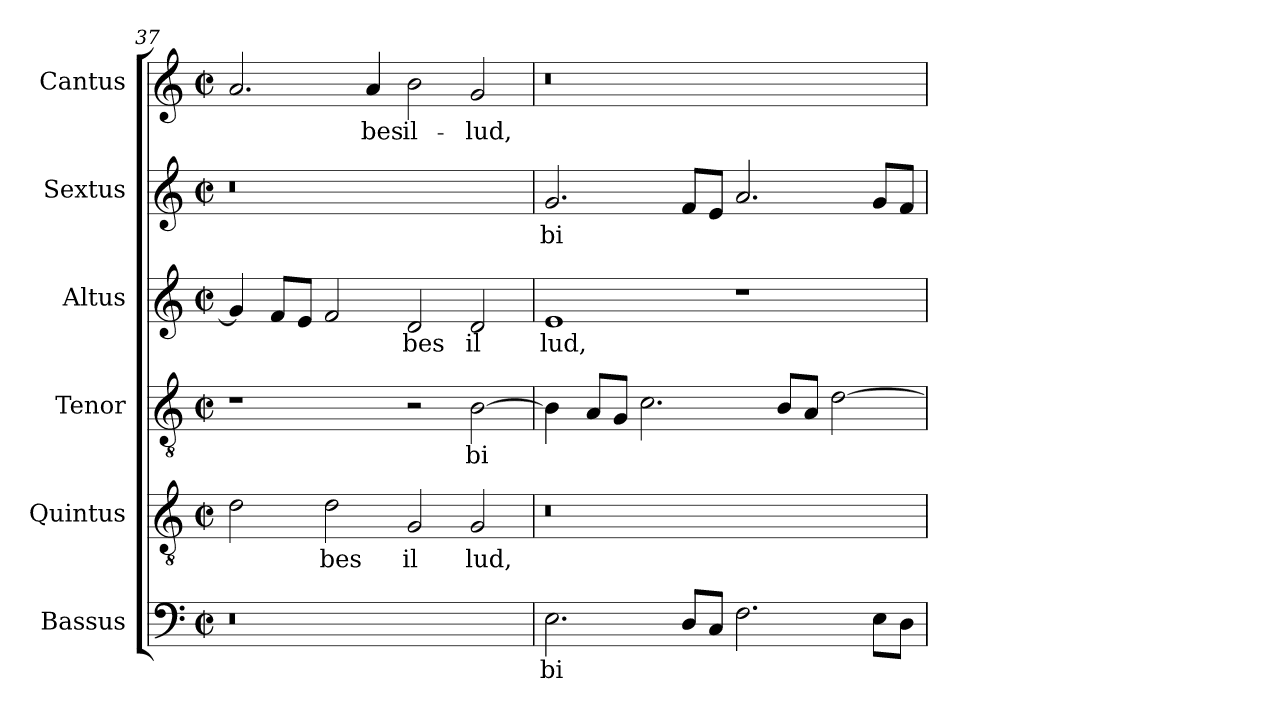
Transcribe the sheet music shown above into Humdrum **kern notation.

**kern	**text	**kern	**text	**kern	**text	**kern	**text	**kern	**text	**kern	**text
*part6	*part6	*part5	*part5	*part4	*part4	*part3	*part3	*part2	*part2	*part1	*part1
*staff6	*staff6	*staff5	*staff5	*staff4	*staff4	*staff3	*staff3	*staff2	*staff2	*staff1	*staff1
*I"Bassus	*	*I"Quintus	*	*I"Tenor	*	*I"Altus	*	*I"Sextus	*	*I"Cantus	*
*clefF4	*	*clefGv2	*	*clefGv2	*	*clefG2	*	*clefG2	*	*clefG2	*
*	*	*k[]	*	*	*	*	*	*	*	*	*
*	*	*C:	*	*	*	*	*	*	*	*	*
*M2/2	*	*M2/2	*	*M2/2	*	*M2/2	*	*M2/2	*	*M2/2	*
*met(c|)	*	*met(c|)	*	*met(c|)	*	*met(c|)	*	*met(c|)	*	*met(c|)	*
=37	=37	=37	=37	=37	=37	=37	=37	=37	=37	=37	=37
0r	.	2d\	.	1r	.	4g/]	.	0r	.	2.a/	.
.	.	.	.	.	.	8f/L	.	.	.	.	.
.	.	.	.	.	.	8e/J	.	.	.	.	.
!	!	!	!LO:LY:b:cj	!	!	!	!	!	!	!	!
.	.	2d\	bes	.	.	2f/	.	.	.	.	.
!	!	!	!	!	!	!	!	!	!	!	!LO:LY:b:cj
.	.	.	.	.	.	.	.	.	.	4a/	-bes
!	!	!	!LO:LY:b:cj	!	!	!	!LO:LY:b:cj	!	!	!	!LO:LY:b:cj
.	.	2G/	il	2r	.	2d/	bes	.	.	2b\	il-
!	!	!	!LO:LY:b:cj	!	!LO:LY:b:cj	!	!LO:LY:b:cj	!	!	!	!LO:LY:b:cj
.	.	2G/	lud,	[>2B\	bi	2d/	il	.	.	2g/	-lud,
=38	=38	=38	=38	=38	=38	=38	=38	=38	=38	=38	=38
!	!LO:LY:b:cj	!	!	!	!	!	!LO:LY:b:cj	!	!LO:LY:b:cj	!	!
2.E\	bi	0r	.	4B\]	.	1e	lud,	2.g/	bi	0r	.
.	.	.	.	8A/L	.	.	.	.	.	.	.
.	.	.	.	8G/J	.	.	.	.	.	.	.
.	.	.	.	2.c\	.	.	.	.	.	.	.
8D/L	.	.	.	.	.	.	.	8f/L	.	.	.
8C/J	.	.	.	.	.	.	.	8e/J	.	.	.
2.F\	.	.	.	.	.	1r	.	2.a/	.	.	.
.	.	.	.	8B/L	.	.	.	.	.	.	.
.	.	.	.	8A/J	.	.	.	.	.	.	.
.	.	.	.	[>2d\	.	.	.	.	.	.	.
8E\L	.	.	.	.	.	.	.	8g/L	.	.	.
8D\J	.	.	.	.	.	.	.	8f/J	.	.	.
=	=	=	=	=	=	=	=	=	=	=	=
*-	*-	*-	*-	*-	*-	*-	*-	*-	*-	*-	*-
